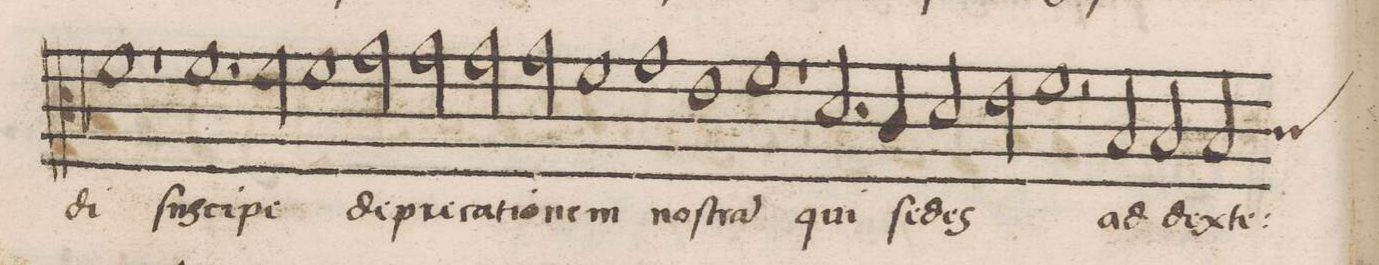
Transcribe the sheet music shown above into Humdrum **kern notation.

**kern	**text
*I"ALTVS	*
*clefC3	*
*k[b-]	*
*met(C)	*
*M2/1	*
1f\	-di
1r	.
=66-	=66-
1.f\	ſu-
2f\	-sci-
=67-	=67-
1f\	-pe
2g\	de-
2g\	-pre-
=68-	=68-
2g\	-ca-
2g\	-ti-
1f\	-o-
=69-	=69-
1g\	-nem
1e\	noſ-
=70-	=70-
1f\	-tra(m)
1r	.
=71-	=71-
2.d/	qui
4c/	ſe-
2d/	-des
2e\	.
=72-	=72-
1f\	.
2r	.
2B-/	ad
=73-	=73-
2B-/	dex-
*custos:c	*
2B-/	-te-
*-	*-
